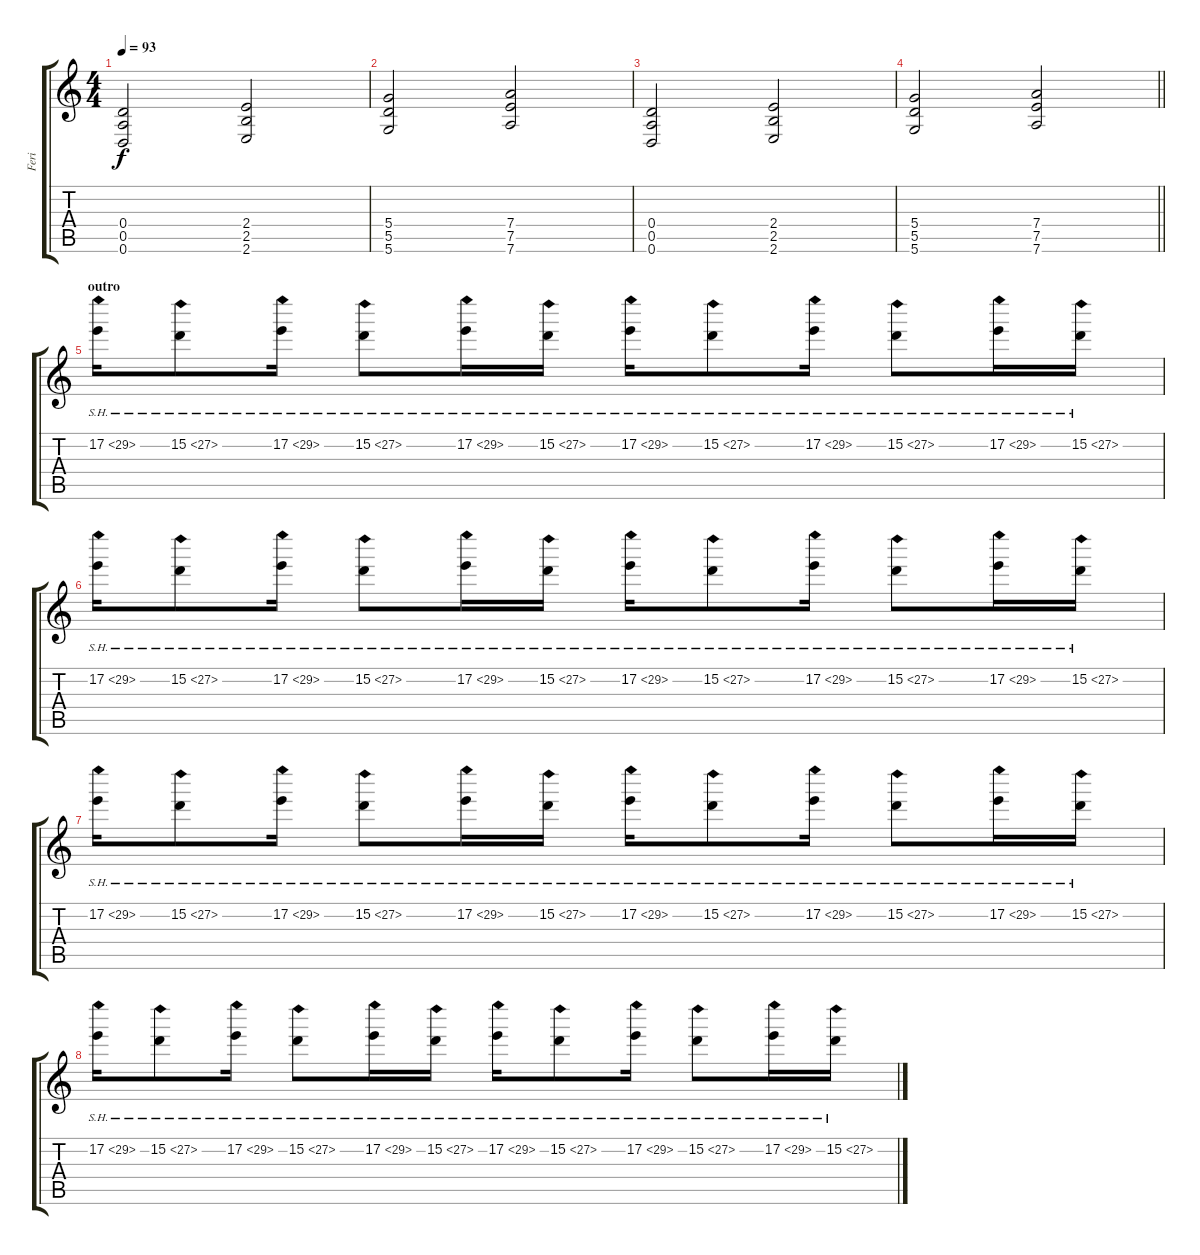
\track ("Feri" "Feri") {instrument distortionguitar}
\staff {score tabs}
\tuning (E4 B3 G3 D3 A2 D2) {hide}
\ts (4 4)
\tempo 93
\clef g2
\ks c
(0.4 0.5 0.6).2{dy f} (2.4 2.5 2.6).2 |
(5.4 5.5 5.6).2 (7.4 7.5 7.6).2 |
(0.4 0.5 0.6).2 (2.4 2.5 2.6).2 |
\barLineRight lightlight
(5.4 5.5 5.6).2 (7.4 7.5 7.6).2 |
\section ("" "outro")
17.2{sh 12}.16 15.2{sh 12}.8 17.2{sh 12}.16 15.2{sh 12}.8 17.2{sh 12}.16 15.2{sh 12}.16 17.2{sh 12}.16 15.2{sh 12}.8 17.2{sh 12}.16 15.2{sh 12}.8 17.2{sh 12}.16 15.2{sh 12}.16 |
17.2{sh 12}.16 15.2{sh 12}.8 17.2{sh 12}.16 15.2{sh 12}.8 17.2{sh 12}.16 15.2{sh 12}.16 17.2{sh 12}.16 15.2{sh 12}.8 17.2{sh 12}.16 15.2{sh 12}.8 17.2{sh 12}.16 15.2{sh 12}.16 |
17.2{sh 12}.16 15.2{sh 12}.8 17.2{sh 12}.16 15.2{sh 12}.8 17.2{sh 12}.16 15.2{sh 12}.16 17.2{sh 12}.16 15.2{sh 12}.8 17.2{sh 12}.16 15.2{sh 12}.8 17.2{sh 12}.16 15.2{sh 12}.16 |
17.2{sh 12}.16 15.2{sh 12}.8 17.2{sh 12}.16 15.2{sh 12}.8 17.2{sh 12}.16 15.2{sh 12}.16 17.2{sh 12}.16 15.2{sh 12}.8 17.2{sh 12}.16 15.2{sh 12}.8 17.2{sh 12}.16 15.2{sh 12}.16
